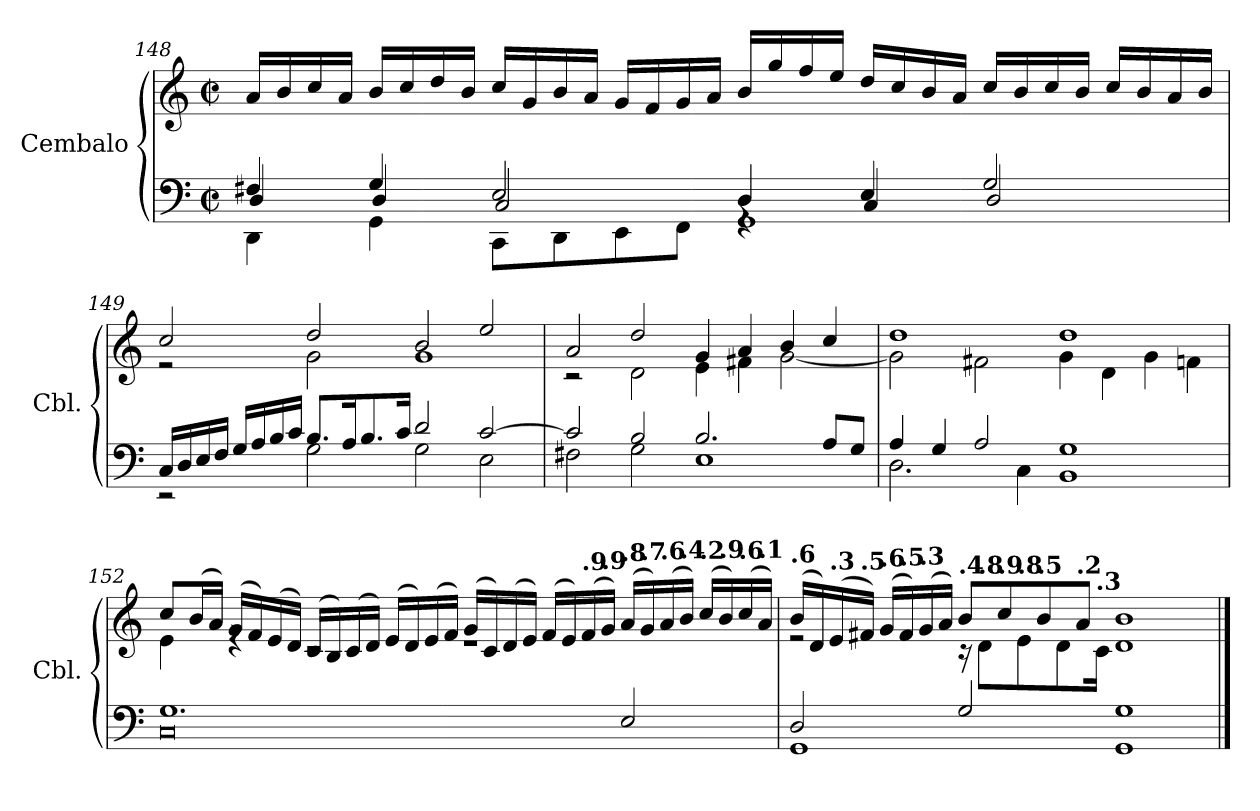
**kern	**kern
*part1	*part1
*staff2	*staff1
*I"Cembalo	*
*I'Cbl.	*
!!LO:LB:g=z
*clefF4	*clefG2
*k[]	*k[]
*M4/2	*M4/2
*met(c|)	*met(c|)
=148	=148
*^	*
*	*^	*
4F#X/	4D/	4DD\	16a/LL
.	.	.	16b/
.	.	.	16cc/
.	.	.	16a/JJ
4G/	4D/	4GG\	16b/LL
.	.	.	16cc/
.	.	.	16dd/
.	.	.	16b/JJ
2E/	2C/	8CC\L	16cc/LL
.	.	.	16g/
.	.	8DD\	16b/
.	.	.	16a/JJ
.	.	8EE\	16g/LL
.	.	.	16f/
.	.	8FF\J	16g/
.	.	.	16a/JJ
4D/	4rGG	1GG	16b/LL
.	.	.	16gg/
.	.	.	16ff/
.	.	.	16ee/JJ
4E/	4C/	.	16dd/LL
.	.	.	16cc/
.	.	.	16b/
.	.	.	16a/JJ
2G/	2D/	.	16cc/LL
.	.	.	16b/
.	.	.	16cc/
.	.	.	16b/JJ
.	.	.	16cc/LL
.	.	.	16b/
.	.	.	16a/
.	.	.	16b/JJ
*	*v	*v	*
=149	=149	=149
*	*	*^
16C/LL	2r	2cc/	2r
16D/	.	.	.
16E/	.	.	.
16F/JJ	.	.	.
16G/LL	.	.	.
16A/	.	.	.
16B/	.	.	.
16c/JJ	.	.	.
8.B/L	2G\	2dd/	2g\
16A/K	.	.	.
8.B/	.	.	.
16c/Jk	.	.	.
2d/	2G\	2b/	1g
[2c/	2E\	2ee/	.
=150	=150	=150	=150
2c/]	2F#X\	2a/	2r
2B/	2G\	2dd/	2d\
2.B/	1E	4g/	4e\
.	.	4a/	4f#X\
.	.	4b/	[2g\
8A/L	.	4cc/	.
8G/J	.	.	.
!!LO:LB:g=z	!!
=151	=151	=151	=151
4A/	2.D\	1dd	2g\]
4G/	.	.	.
2A/	.	.	2f#X\
.	4C\	.	.
1G	1BB	1dd	4g\
.	.	.	4d\
.	.	.	4g\
.	.	.	4fn\
=152	=152	=152	=152
1.G	0C	8cc/L	4e\
.	.	(>16b/L	.
.	.	16a/JJ)	.
.	.	(>16g/LL	4re
.	.	16f/)	.
.	.	(>16e/	.
.	.	16d/JJ)	.
.	.	(>16c/LL	2rc
.	.	16B/)	.
.	.	(>16c/	.
.	.	16d/JJ)	.
.	.	(>16e/LL	.
.	.	16d/)	.
.	.	(>16e/	.
.	.	16f/JJ)	.
.	.	(>16g/LL	1re
*	*	*MM116	*
.	.	16c/)	.
.	.	(>16d/	.
.	.	16e/JJ)	.
.	.	(>16f/LL	.
.	.	16e/)	.
*	*	*MM114	*
!	!	!LO:TX:a:B:t=.9	!
.	.	(>16f/	.
*	*	*MM114	*
!	!	!LO:TX:a:B:t=.9	!
.	.	16g/JJ)	.
*	*	*MM114	*
!	!	!LO:TX:a:B:t=.8	!
2E/	.	(>16a/LL	.
*	*	*MM114	*
!	!	!LO:TX:a:B:t=.7	!
.	.	16g/)	.
*	*	*MM114	*
!	!	!LO:TX:a:B:t=.6	!
.	.	(>16a/	.
*	*	*MM114	*
!	!	!LO:TX:a:B:t=.4	!
.	.	16b/JJ)	.
*	*	*MM114	*
!	!	!LO:TX:a:B:t=.2	!
.	.	(>16cc/LL	.
*	*	*MM112	*
!	!	!LO:TX:a:B:t=.9	!
.	.	16b/)	.
*	*	*MM112	*
!	!	!LO:TX:a:B:t=.6	!
.	.	(>16cc/	.
*	*	*MM112	*
!	!	!LO:TX:a:B:t=.1	!
.	.	16a/JJ)	.
=153	=153	=153	=153
*	*	*MM110	*
!	!	!LO:TX:a:B:t=.6	!
2D/	1GG	(>16b/LL	2re
*	*	*MM110	*
.	.	16d/)	.
*	*	*MM108	*
!	!	!LO:TX:a:B:t=.3	!
.	.	(>16e/	.
*	*	*MM106	*
!	!	!LO:TX:a:B:t=.5	!
.	.	16f#X/JJ)	.
*	*	*MM104	*
!	!	!LO:TX:a:B:t=.6	!
.	.	(>16g/LL	.
*	*	*MM102	*
!	!	!LO:TX:a:B:t=.5	!
.	.	16f#/)	.
*	*	*MM100	*
!	!	!LO:TX:a:B:t=.3	!
.	.	(>16g/	.
*	*	*MM98	*
.	.	16a/JJ)	.
*	*	*MM94	*
!	!	!LO:TX:a:B:t=.4	!
2G/	.	8b/L	16r
*	*	*MM90	*
!	!	!	!LO:TX:a:B:t=.8
.	.	.	8d\L
*	*	*MM86	*
!	!	!LO:TX:a:B:t=.9	!
.	.	8cc/	.
*	*	*MM82	*
!	!	!	!LO:TX:a:B:t=.8
.	.	.	8e\
*	*	*MM78	*
!	!	!LO:TX:a:B:t=.5	!
.	.	8b/	.
*	*	*MM74	*
.	.	.	8d\
*	*	*MM68	*
!	!	!LO:TX:a:B:t=.2	!
.	.	8a/J	.
*	*	*MM62	*
!	!	!	!LO:TX:a:B:t=.3
.	.	.	16c\Jk
*	*	*MM56	*
1G	1GG	1b	1d
*v	*v	*	*
*	*v	*v
==	==
*-	*-
